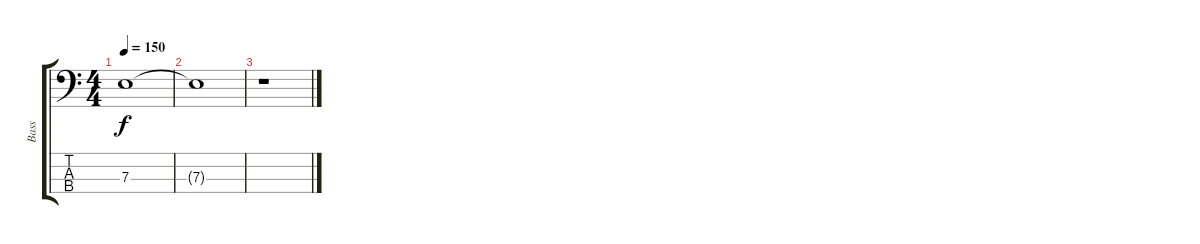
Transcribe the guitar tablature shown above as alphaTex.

\track ("Bass" "Bass") {instrument electricbasspick}
\staff {score tabs}
\tuning (G2 D2 A1 E1) {hide}
\ts (4 4)
\tempo 150
\clef f4
\ks c
7.3.1{dy f} |
7.3{t}.1 |
r.1
